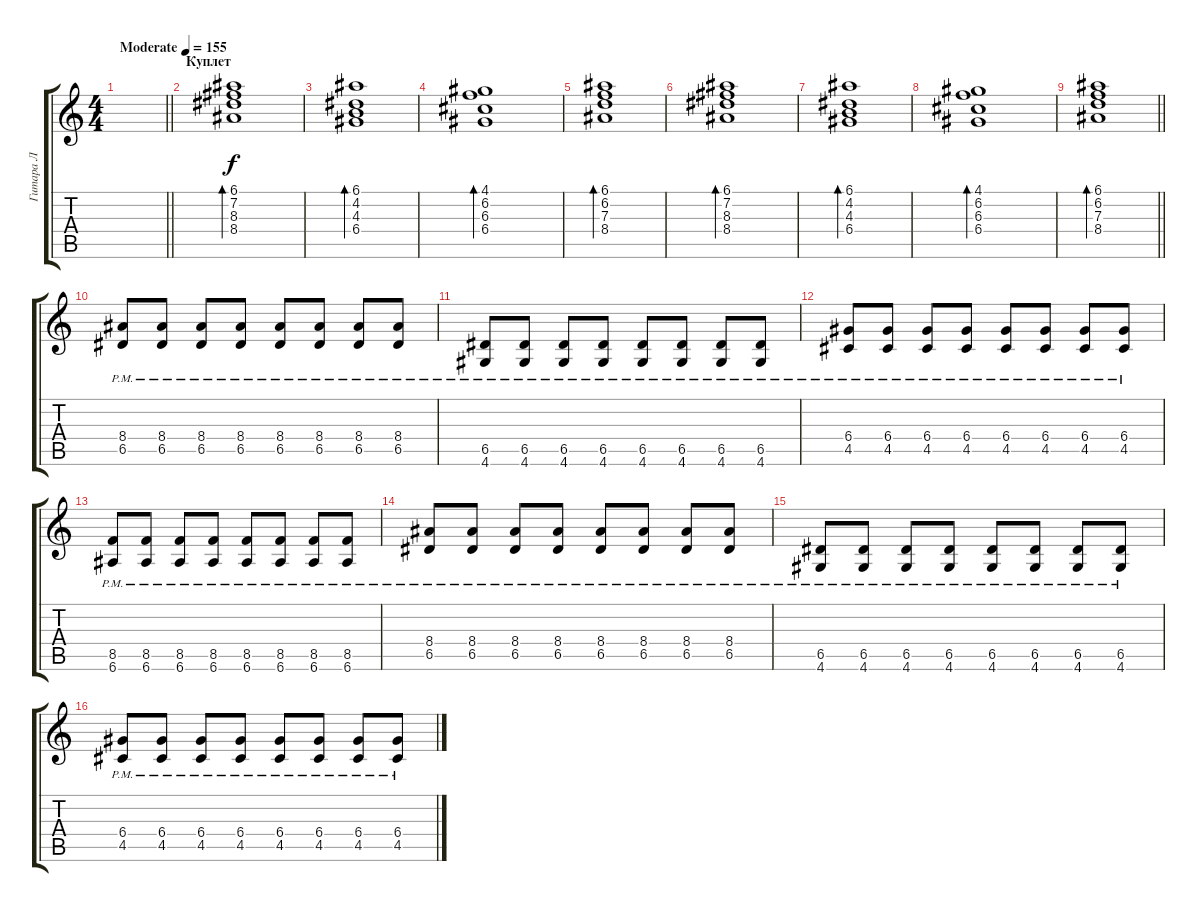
\track ("Гитара Л" "Гитара Л") {instrument overdrivenguitar}
\staff {score tabs}
\tuning (E4 B3 G3 D3 A2 E2) {hide}
\ts (4 4)
\tempo (155 "Moderate")
\clef g2
\barLineRight lightlight
\ks c
|
\section ("" "Куплет")
(6.1 7.2 8.3 8.4).1{bd 240 instrument electricguitarclean} |
(6.1 4.2 4.3 6.4).1{bd 240} |
(4.1 6.2 6.3 6.4).1{bd 240} |
(6.1 6.2 7.3 8.4).1{bd 240} |
(6.1 7.2 8.3 8.4).1{bd 240} |
(6.1 4.2 4.3 6.4).1{bd 240} |
(4.1 6.2 6.3 6.4).1{bd 240} |
\barLineRight lightlight
(6.1 6.2 7.3 8.4).1{bd 240} |
\section ("" " ")
(8.4{pm} 6.5{pm}).8{instrument overdrivenguitar} (8.4{pm} 6.5{pm}).8 (8.4{pm} 6.5{pm}).8 (8.4{pm} 6.5{pm}).8 (8.4{pm} 6.5{pm}).8 (8.4{pm} 6.5{pm}).8 (8.4{pm} 6.5{pm}).8 (8.4{pm} 6.5{pm}).8 |
(6.5{pm} 4.6{pm}).8 (6.5{pm} 4.6{pm}).8 (6.5{pm} 4.6{pm}).8 (6.5{pm} 4.6{pm}).8 (6.5{pm} 4.6{pm}).8 (6.5{pm} 4.6{pm}).8 (6.5{pm} 4.6{pm}).8 (6.5{pm} 4.6{pm}).8 |
(6.4{pm} 4.5{pm}).8 (6.4{pm} 4.5{pm}).8 (6.4{pm} 4.5{pm}).8 (6.4{pm} 4.5{pm}).8 (6.4{pm} 4.5{pm}).8 (6.4{pm} 4.5{pm}).8 (6.4{pm} 4.5{pm}).8 (6.4{pm} 4.5{pm}).8 |
(8.5{pm} 6.6{pm}).8 (8.5{pm} 6.6{pm}).8 (8.5{pm} 6.6{pm}).8 (8.5{pm} 6.6{pm}).8 (8.5{pm} 6.6{pm}).8 (8.5{pm} 6.6{pm}).8 (8.5{pm} 6.6{pm}).8 (8.5{pm} 6.6{pm}).8 |
(8.4{pm} 6.5{pm}).8 (8.4{pm} 6.5{pm}).8 (8.4{pm} 6.5{pm}).8 (8.4{pm} 6.5{pm}).8 (8.4{pm} 6.5{pm}).8 (8.4{pm} 6.5{pm}).8 (8.4{pm} 6.5{pm}).8 (8.4{pm} 6.5{pm}).8 |
(6.5{pm} 4.6{pm}).8 (6.5{pm} 4.6{pm}).8 (6.5{pm} 4.6{pm}).8 (6.5{pm} 4.6{pm}).8 (6.5{pm} 4.6{pm}).8 (6.5{pm} 4.6{pm}).8 (6.5{pm} 4.6{pm}).8 (6.5{pm} 4.6{pm}).8 |
(6.4{pm} 4.5{pm}).8 (6.4{pm} 4.5{pm}).8 (6.4{pm} 4.5{pm}).8 (6.4{pm} 4.5{pm}).8 (6.4{pm} 4.5{pm}).8 (6.4{pm} 4.5{pm}).8 (6.4{pm} 4.5{pm}).8 (6.4{pm} 4.5{pm}).8
